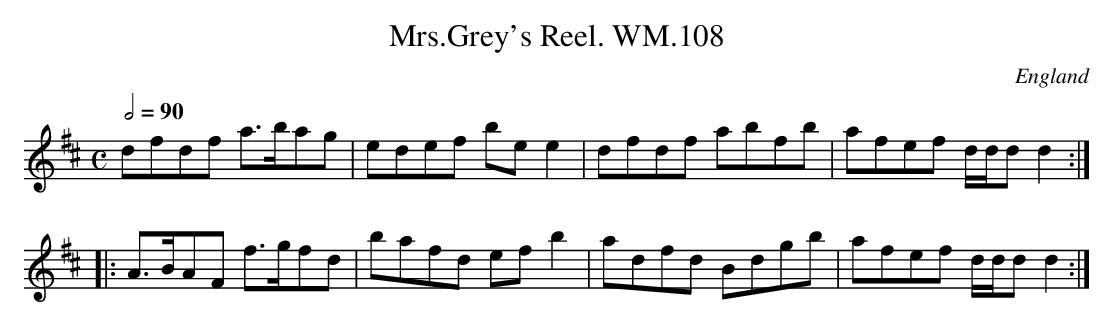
X:1
T:Mrs.Grey's Reel. WM.108
L:1/8
M:C
O:England
Q:1/2=90
K:D
dfdf a>bag|edef bee2|dfdf abfb|afef d/d/dd2:|!
|:A>BAF f>gfd|bafd efb2|adfd Bdgb|afef d/d/dd2:|
